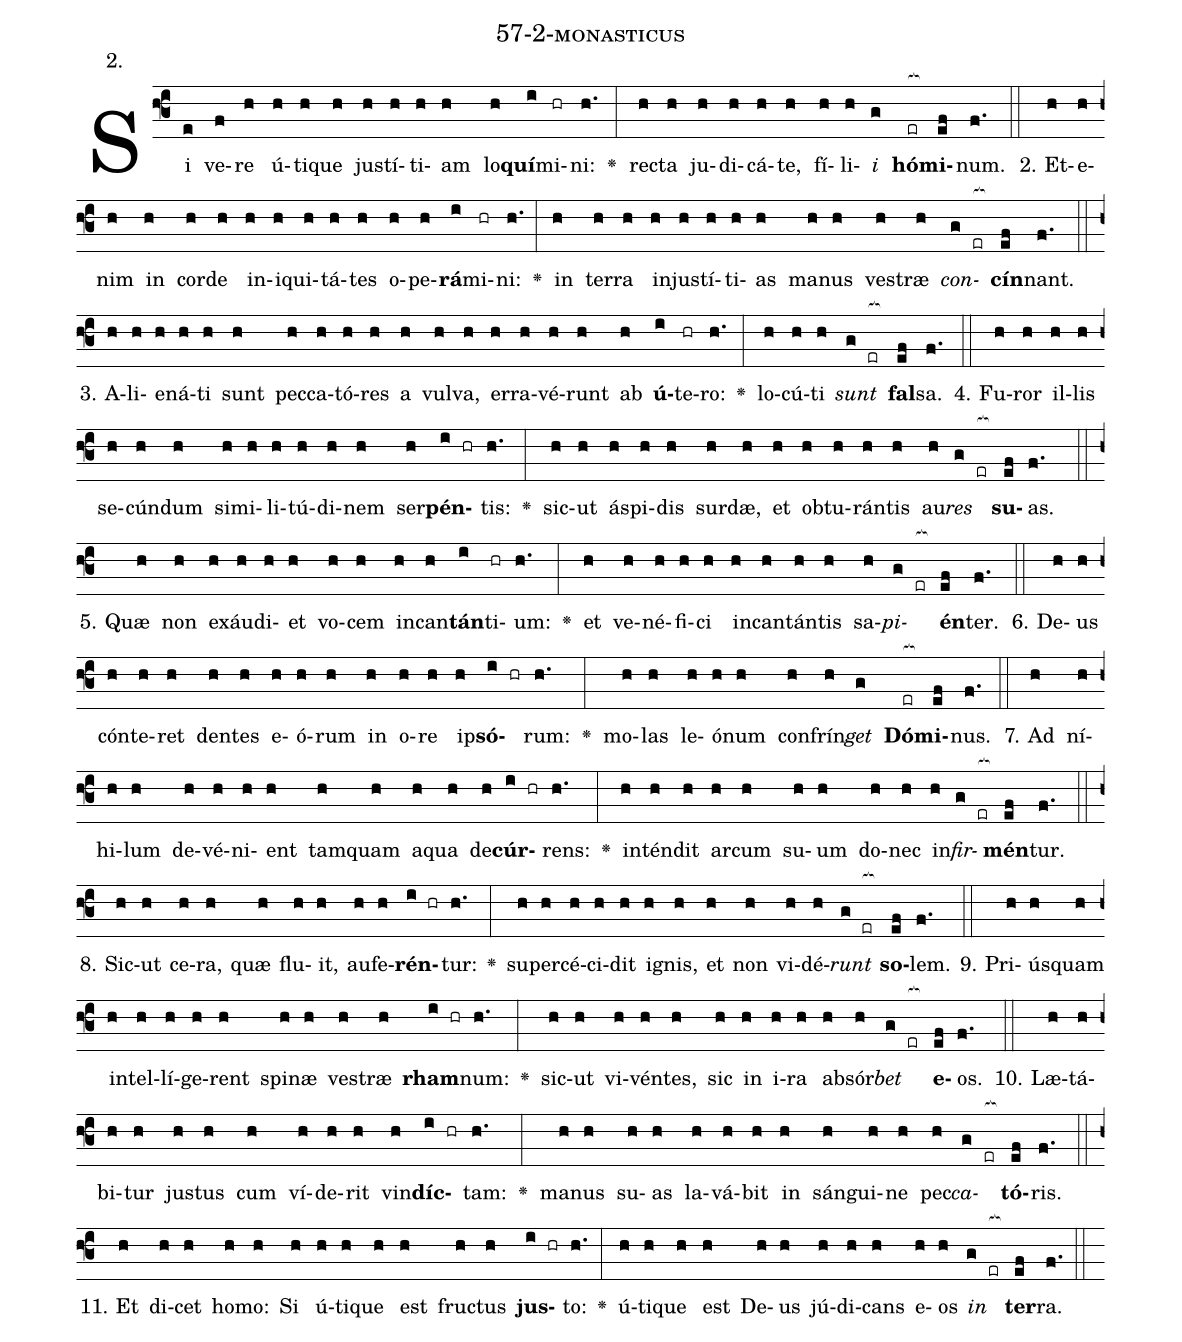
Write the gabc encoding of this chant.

name: 57-2-monasticus;
annotation: 2.;
%%
(f3)Si(e) ve(f)re(h) ú(h)ti(h)que(h) jus(h)tí(h)ti(h)am(h) lo(h)<b>quí</b>(i)mi(hr)ni:(h.) <v>\greheightstar</v>(:) rec(h)ta(h) ju(h)di(h)cá(h)te,(h) fí(h)li(h)<i>i</i>(g) <b>hó</b>(er[ocb:1{])<b>mi</b>(ef[ocb:0}])num.(f.) (::)
2. Et(h)e(h)nim(h) in(h) cor(h)de(h) in(h)i(h)qui(h)tá(h)tes(h) o(h)pe(h)<b>rá</b>(i)mi(hr)ni:(h.) <v>\greheightstar</v>(:) in(h) ter(h)ra(h) in(h)jus(h)tí(h)ti(h)as(h) ma(h)nus(h) ves(h)træ(h) <i>con</i>(g er[ocb:1{])<b>cín</b>(ef[ocb:0}])nant.(f.) (::)
3. A(h)li(h)e(h)ná(h)ti(h) sunt(h) pec(h)ca(h)tó(h)res(h) a(h) vul(h)va,(h) er(h)ra(h)vé(h)runt(h) ab(h) <b>ú</b>(i)te(hr)ro:(h.) <v>\greheightstar</v>(:) lo(h)cú(h)ti(h) <i>sunt</i>(g er[ocb:1{]) <b>fal</b>(ef[ocb:0}])sa.(f.) (::)
4. Fu(h)ror(h) il(h)lis(h) se(h)cún(h)dum(h) si(h)mi(h)li(h)tú(h)di(h)nem(h) ser(h)<b>pén</b>(i hr)tis:(h.) <v>\greheightstar</v>(:) sic(h)ut(h) ás(h)pi(h)dis(h) sur(h)dæ,(h) et(h) ob(h)tu(h)rán(h)tis(h) au(h)<i>res</i>(g er[ocb:1{]) <b>su</b>(ef[ocb:0}])as.(f.) (::)
5. Quæ(h) non(h) ex(h)áu(h)di(h)et(h) vo(h)cem(h) in(h)can(h)<b>tán</b>(i)ti(hr)um:(h.) <v>\greheightstar</v>(:) et(h) ve(h)né(h)fi(h)ci(h) in(h)can(h)tán(h)tis(h) sa(h)<i>pi</i>(g er[ocb:1{])<b>én</b>(ef[ocb:0}])ter.(f.) (::)
6. De(h)us(h) cón(h)te(h)ret(h) den(h)tes(h) e(h)ó(h)rum(h) in(h) o(h)re(h) ip(h)<b>só</b>(i hr)rum:(h.) <v>\greheightstar</v>(:) mo(h)las(h) le(h)ó(h)num(h) con(h)frín(h)<i>get</i>(g) <b>Dó</b>(er[ocb:1{])<b>mi</b>(ef[ocb:0}])nus.(f.) (::)
7. Ad(h) ní(h)hi(h)lum(h) de(h)vé(h)ni(h)ent(h) tam(h)quam(h) a(h)qua(h) de(h)<b>cúr</b>(i hr)rens:(h.) <v>\greheightstar</v>(:) in(h)tén(h)dit(h) ar(h)cum(h) su(h)um(h) do(h)nec(h) in(h)<i>fir</i>(g er[ocb:1{])<b>mén</b>(ef[ocb:0}])tur.(f.) (::)
8. Sic(h)ut(h) ce(h)ra,(h) quæ(h) flu(h)it,(h) au(h)fe(h)<b>rén</b>(i hr)tur:(h.) <v>\greheightstar</v>(:) su(h)per(h)cé(h)ci(h)dit(h) i(h)gnis,(h) et(h) non(h) vi(h)dé(h)<i>runt</i>(g er[ocb:1{]) <b>so</b>(ef[ocb:0}])lem.(f.) (::)
9. Pri(h)ús(h)quam(h) in(h)tel(h)lí(h)ge(h)rent(h) spi(h)næ(h) ves(h)træ(h) <b>rham</b>(i hr)num:(h.) <v>\greheightstar</v>(:) sic(h)ut(h) vi(h)vén(h)tes,(h) sic(h) in(h) i(h)ra(h) ab(h)sór(h)<i>bet</i>(g er[ocb:1{]) <b>e</b>(ef[ocb:0}])os.(f.) (::)
10. Læ(h)tá(h)bi(h)tur(h) jus(h)tus(h) cum(h) ví(h)de(h)rit(h) vin(h)<b>díc</b>(i hr)tam:(h.) <v>\greheightstar</v>(:) ma(h)nus(h) su(h)as(h) la(h)vá(h)bit(h) in(h) sán(h)gui(h)ne(h) pec(h)<i>ca</i>(g er[ocb:1{])<b>tó</b>(ef[ocb:0}])ris.(f.) (::)
11. Et(h) di(h)cet(h) ho(h)mo:(h) Si(h) ú(h)ti(h)que(h) est(h) fruc(h)tus(h) <b>jus</b>(i hr)to:(h.) <v>\greheightstar</v>(:) ú(h)ti(h)que(h) est(h) De(h)us(h) jú(h)di(h)cans(h) e(h)os(h) <i>in</i>(g er[ocb:1{]) <b>ter</b>(ef[ocb:0}])ra.(f.) (::)
